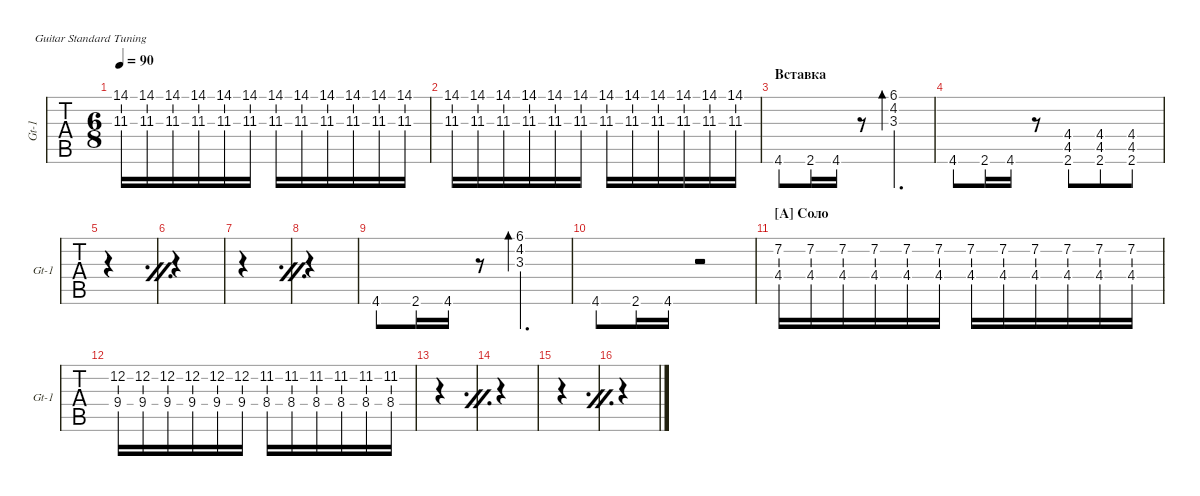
\defaultSystemsLayout 4
\hideDynamics
\bracketExtendMode groupsimilarinstruments
\singleTrackTrackNamePolicy allsystems
\multiTrackTrackNamePolicy allsystems
\otherSystemsTrackNameOrientation horizontal
\track ("Guitar 1" "Gt-1") {instrument acousticguitarsteel}
\staff {tabs}
\tuning (E4 B3 G3 D3 A2 E2)
\ts (6 8)
\tempo 90
\clef g2
\ks b
(11.3 14.1).16{dy mp} (11.3 14.1).16 (11.3 14.1).16 (11.3 14.1).16 (11.3 14.1).16 (11.3 14.1).16 (11.3 14.1).16 (11.3 14.1).16 (11.3 14.1).16 (11.3 14.1).16 (11.3 14.1).16 (11.3 14.1).16 |
(11.3 14.1).16 (11.3 14.1).16 (11.3 14.1).16 (11.3 14.1).16 (11.3 14.1).16 (11.3 14.1).16 (11.3 14.1).16 (11.3 14.1).16 (11.3 14.1).16 (11.3 14.1).16 (11.3 14.1).16 (11.3 14.1).16 |
\section ("" "Вставка")
4.6.8{dy mf} 2.6.16 4.6.16 r.8 (3.3 4.2 6.1).4{d bd 30} |
4.6.8 2.6.16 4.6.16 r.8 (2.6 4.5 4.4).8 (2.6 4.5 4.4).8 (2.6 4.5 4.4).8 |
\simile firstofdouble
|
\simile secondofdouble
|
\simile firstofdouble
|
\simile secondofdouble
|
\simile none
4.6.8 2.6.16 4.6.16 r.8 (3.3 4.2 6.1).4{d bd 30} |
4.6.8 2.6.16 4.6.16 r.2 |
\section ("A" "Соло")
(7.2 4.4).16{dy mp} (7.2 4.4).16 (7.2 4.4).16 (7.2 4.4).16 (7.2 4.4).16 (7.2 4.4).16 (7.2 4.4).16 (7.2 4.4).16 (7.2 4.4).16 (7.2 4.4).16 (7.2 4.4).16 (7.2 4.4).16 |
(12.2 9.4).16 (12.2 9.4).16 (12.2 9.4).16 (12.2 9.4).16 (12.2 9.4).16 (12.2 9.4).16 (11.2 8.4).16 (11.2 8.4).16 (11.2 8.4).16 (11.2 8.4).16 (11.2 8.4).16 (11.2 8.4).16 |
\simile firstofdouble
|
\simile secondofdouble
|
\simile firstofdouble
|
\simile secondofdouble
